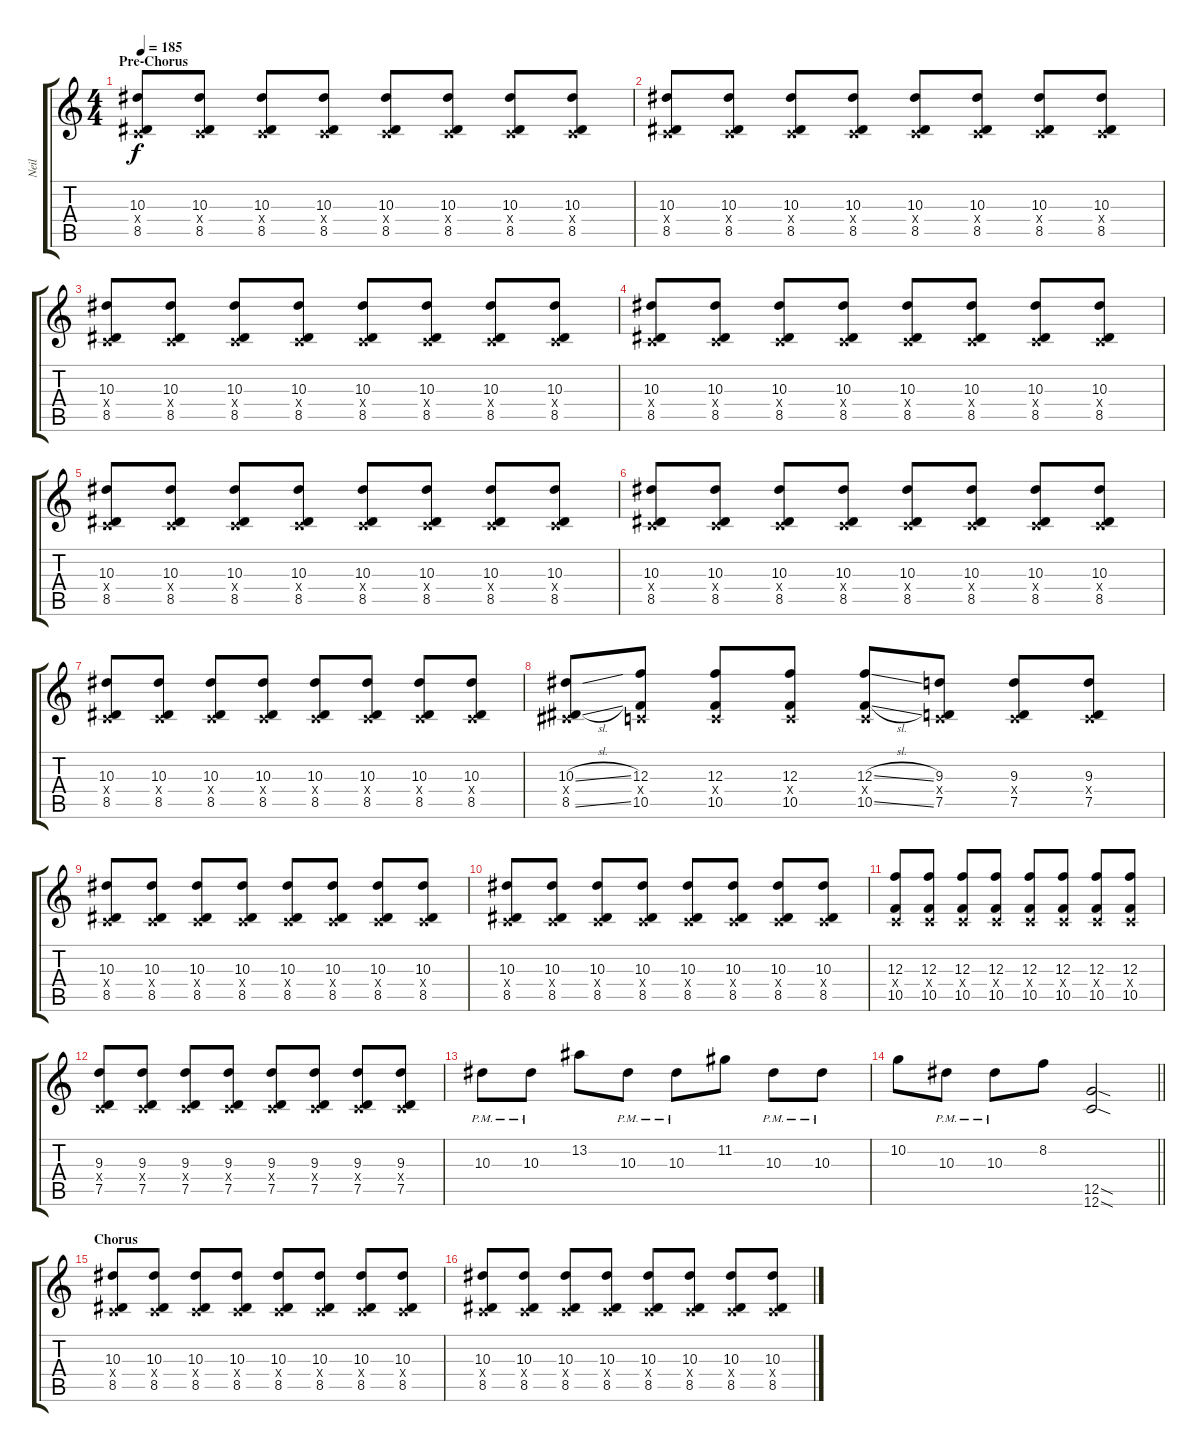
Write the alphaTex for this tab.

\track ("Neil" "Neil") {instrument distortionguitar}
\staff {score tabs}
\tuning (D4 A3 F3 C3 G2 C2) {hide}
\ts (4 4)
\section ("" "Pre-Chorus")
\tempo 185
\clef g2
\ks c
(10.3 0.4{x} 8.5).8{dy f} (10.3 0.4{x} 8.5).8 (10.3 0.4{x} 8.5).8 (10.3 0.4{x} 8.5).8 (10.3 0.4{x} 8.5).8 (10.3 0.4{x} 8.5).8 (10.3 0.4{x} 8.5).8 (10.3 0.4{x} 8.5).8 |
(10.3 0.4{x} 8.5).8 (10.3 0.4{x} 8.5).8 (10.3 0.4{x} 8.5).8 (10.3 0.4{x} 8.5).8 (10.3 0.4{x} 8.5).8 (10.3 0.4{x} 8.5).8 (10.3 0.4{x} 8.5).8 (10.3 0.4{x} 8.5).8 |
(10.3 0.4{x} 8.5).8 (10.3 0.4{x} 8.5).8 (10.3 0.4{x} 8.5).8 (10.3 0.4{x} 8.5).8 (10.3 0.4{x} 8.5).8 (10.3 0.4{x} 8.5).8 (10.3 0.4{x} 8.5).8 (10.3 0.4{x} 8.5).8 |
(10.3 0.4{x} 8.5).8 (10.3 0.4{x} 8.5).8 (10.3 0.4{x} 8.5).8 (10.3 0.4{x} 8.5).8 (10.3 0.4{x} 8.5).8 (10.3 0.4{x} 8.5).8 (10.3 0.4{x} 8.5).8 (10.3 0.4{x} 8.5).8 |
(10.3 0.4{x} 8.5).8 (10.3 0.4{x} 8.5).8 (10.3 0.4{x} 8.5).8 (10.3 0.4{x} 8.5).8 (10.3 0.4{x} 8.5).8 (10.3 0.4{x} 8.5).8 (10.3 0.4{x} 8.5).8 (10.3 0.4{x} 8.5).8 |
(10.3 0.4{x} 8.5).8 (10.3 0.4{x} 8.5).8 (10.3 0.4{x} 8.5).8 (10.3 0.4{x} 8.5).8 (10.3 0.4{x} 8.5).8 (10.3 0.4{x} 8.5).8 (10.3 0.4{x} 8.5).8 (10.3 0.4{x} 8.5).8 |
(10.3 0.4{x} 8.5).8 (10.3 0.4{x} 8.5).8 (10.3 0.4{x} 8.5).8 (10.3 0.4{x} 8.5).8 (10.3 0.4{x} 8.5).8 (10.3 0.4{x} 8.5).8 (10.3 0.4{x} 8.5).8 (10.3 0.4{x} 8.5).8 |
(10.3{sl} 1.4{x} 8.5{sl}).8 (12.3 0.4{x} 10.5).8 (12.3 0.4{x} 10.5).8 (12.3 0.4{x} 10.5).8 (12.3{sl} 0.4{x} 10.5{sl}).8 (9.3 0.4{x} 7.5).8 (9.3 0.4{x} 7.5).8 (9.3 0.4{x} 7.5).8 |
(10.3 0.4{x} 8.5).8 (10.3 0.4{x} 8.5).8 (10.3 0.4{x} 8.5).8 (10.3 0.4{x} 8.5).8 (10.3 0.4{x} 8.5).8 (10.3 0.4{x} 8.5).8 (10.3 0.4{x} 8.5).8 (10.3 0.4{x} 8.5).8 |
(10.3 0.4{x} 8.5).8 (10.3 0.4{x} 8.5).8 (10.3 0.4{x} 8.5).8 (10.3 0.4{x} 8.5).8 (10.3 0.4{x} 8.5).8 (10.3 0.4{x} 8.5).8 (10.3 0.4{x} 8.5).8 (10.3 0.4{x} 8.5).8 |
(12.3 0.4{x} 10.5).8 (12.3 0.4{x} 10.5).8 (12.3 0.4{x} 10.5).8 (12.3 0.4{x} 10.5).8 (12.3 0.4{x} 10.5).8 (12.3 0.4{x} 10.5).8 (12.3 0.4{x} 10.5).8 (12.3 0.4{x} 10.5).8 |
(9.3 0.4{x} 7.5).8 (9.3 0.4{x} 7.5).8 (9.3 0.4{x} 7.5).8 (9.3 0.4{x} 7.5).8 (9.3 0.4{x} 7.5).8 (9.3 0.4{x} 7.5).8 (9.3 0.4{x} 7.5).8 (9.3 0.4{x} 7.5).8 |
10.3{pm}.8 10.3{pm}.8 13.2.8 10.3{pm}.8 10.3{pm}.8 11.2.8 10.3{pm}.8 10.3{pm}.8 |
\barLineRight lightlight
10.2.8 10.3{pm}.8 10.3{pm}.8 8.2.8 (12.5{sod} 12.6{sod}).2 |
\section ("" "Chorus")
(10.3 0.4{x} 8.5).8 (10.3 0.4{x} 8.5).8 (10.3 0.4{x} 8.5).8 (10.3 0.4{x} 8.5).8 (10.3 0.4{x} 8.5).8 (10.3 0.4{x} 8.5).8 (10.3 0.4{x} 8.5).8 (10.3 0.4{x} 8.5).8 |
(10.3 0.4{x} 8.5).8 (10.3 0.4{x} 8.5).8 (10.3 0.4{x} 8.5).8 (10.3 0.4{x} 8.5).8 (10.3 0.4{x} 8.5).8 (10.3 0.4{x} 8.5).8 (10.3 0.4{x} 8.5).8 (10.3 0.4{x} 8.5).8
